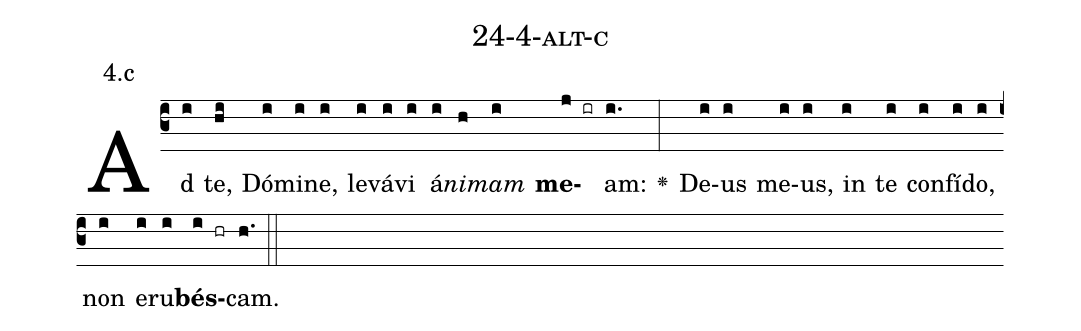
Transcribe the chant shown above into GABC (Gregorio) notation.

name: 24-4-alt-c;
annotation: 4.c;
%%
(c3)Ad(i) te,(hi) Dó(i)mi(i)ne,(i) le(i)vá(i)vi(i) á(i)<i>ni</i>(h)<i>mam</i>(i) <b>me</b>(j ir)am:(i.) <v>\greheightstar</v>(:) De(i)us(i) me(i)us,(i) in(i) te(i) con(i)fí(i)do,(i) non(i) e(i)ru(i)<b>bés</b>(i hr)cam.(h.) (::)


%E(i) u(i) o(i) u(i) a(i) e.(h.) (::)
